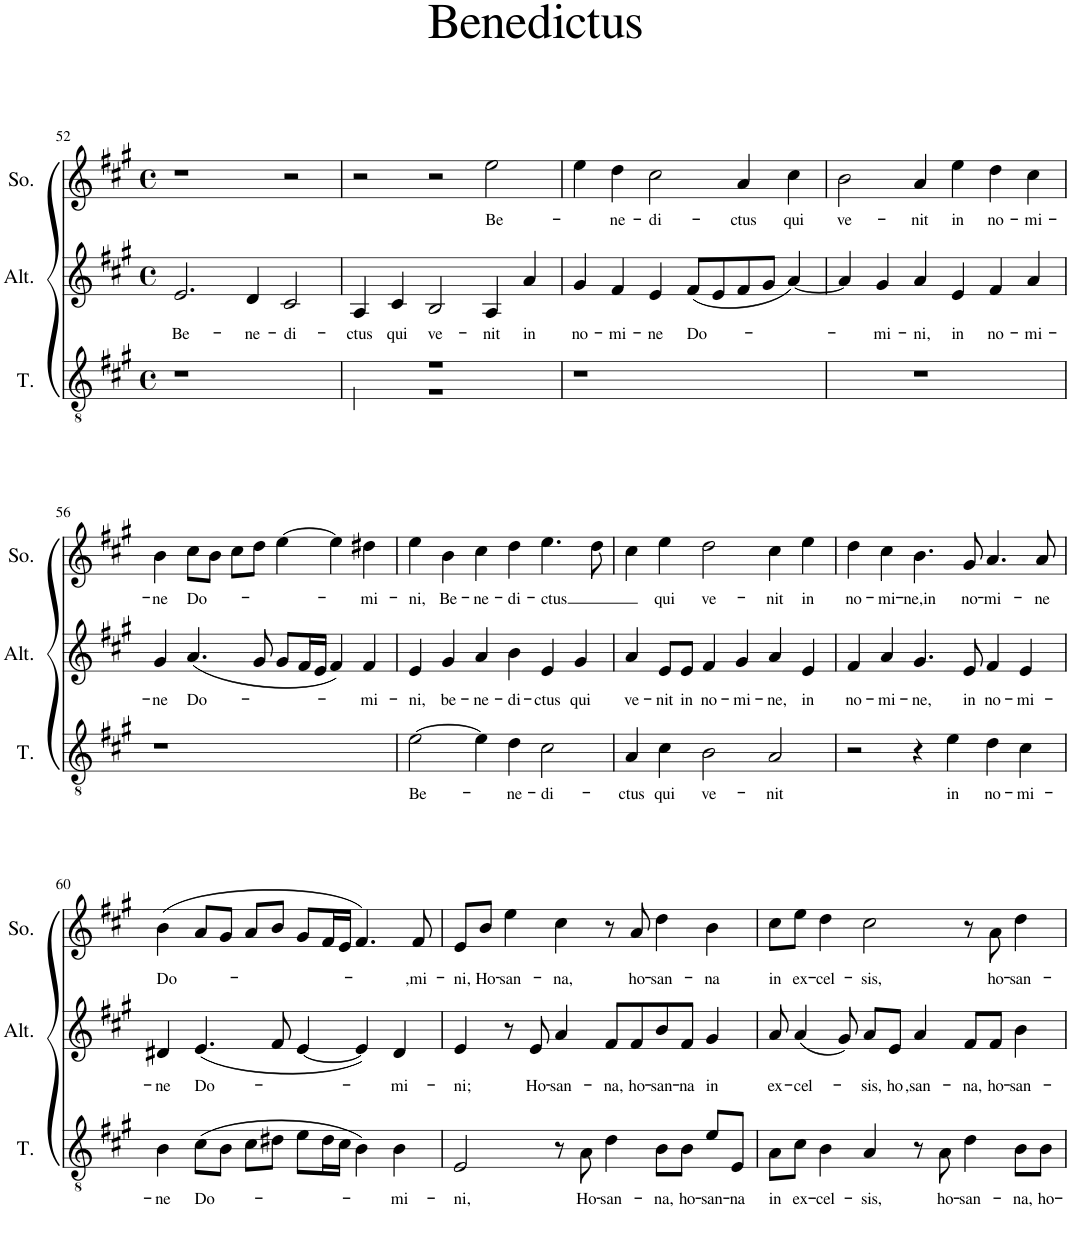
**kern	**text	**kern	**text	**kern	**text
*part3	*part3	*part2	*part2	*part1	*part1
*staff3	*staff3	*staff2	*staff2	*staff1	*staff1
*I"Ténor	*	*I"Alto	*	*I"Soprano	*
*I'T.	*	*I'Alt.	*	*I'So.	*
!!LO:PB:g=z
*clefGv2	*	*clefG2	*	*clefG2	*
*k[f#c#g#]	*	*k[f#c#g#]	*	*k[f#c#g#]	*
*M4/4	*	*M4/4	*	*M4/4	*
*met(c)	*	*met(c)	*	*met(c)	*
=52	=52	=52	=52	=52	=52
!	!	!	!LO:LY:b	!	!
1r	.	2.e/	Be-	1r	.
!	!	!	!LO:LY:b	!	!
.	.	4d/	-ne-	.	.
!	!	!	!LO:LY:b	!	!
2ryy	.	2c#/	-di-	2r	.
=53	=53	=53	=53	=53	=53
*^	*	*	*	*	*
!	!	!	!	!LO:LY:b	!	!
2ryy	4A\	.	4A/	-ctus	2r	.
!	!	!	!	!LO:LY:b	!	!
.	4ryy	.	4c#/	qui	.	.
!	!	!	!	!LO:LY:b	!	!
2r	2r	.	2B/	ve-	2r	.
!	!	!	!	!LO:LY:b	!	!LO:LY:b
2ryy	2ryy	.	4A/	-nit	2ee\	Be-
!	!	!	!	!LO:LY:b	!	!
.	.	.	4a/	in	.	.
*v	*v	*	*	*	*	*
=54	=54	=54	=54	=54	=54
!	!	!	!LO:LY:b	!	!
1r	.	4g#/	no-	4ee\	.
!	!	!	!LO:LY:b	!	!LO:LY:b
.	.	4f#/	-mi-	4dd\	-ne-
!	!	!	!LO:LY:b	!	!LO:LY:b
.	.	4e/	-ne	2cc#\	-di-
!	!	!	!LO:LY:b	!	!
.	.	(8f#/L	Do-	.	.
.	.	8e/	.	.	.
!	!	!	!	!	!LO:LY:b
2r	.	8f#/	.	4a/	-ctus
.	.	8g#/J	.	.	.
!	!	!	!	!	!LO:LY:b
.	.	[4a/)	.	4cc#\	qui
2r	.	1ryy	.	1ryy	.
2ryy	.	.	.	.	.
=55	=55	=55	=55	=55	=55
!	!	!	!	!	!LO:LY:b
2ryy	.	4a/]	.	2b\	ve-
!	!	!	!LO:LY:b	!	!
.	.	4g#/	-mi-	.	.
!	!	!	!LO:LY:b	!	!LO:LY:b
2r	.	4a/	-ni,	4a/	-nit
!	!	!	!LO:LY:b	!	!LO:LY:b
.	.	4e/	in	4ee\	in
!	!	!	!LO:LY:b	!	!LO:LY:b
2ryy	.	4f#/	no-	4dd\	no-
!	!	!	!LO:LY:b	!	!LO:LY:b
.	.	4a/	-mi-	4cc#\	-mi-
!!LO:LB:g=z
=56	=56	=56	=56	=56	=56
!	!	!	!LO:LY:b	!	!LO:LY:b
1r	.	4g#/	-ne	4b\	-ne
!	!	!	!LO:LY:b	!	!LO:LY:b
.	.	(4.a/	Do-	8cc#\L	Do-
.	.	.	.	8b\J	.
.	.	.	.	8cc#\L	.
.	.	8g#/	.	8dd\J	.
.	.	8g#/L	.	[4ee\	.
.	.	16f#/L	.	.	.
.	.	16e/JJ	.	.	.
2r	.	4f#/)	.	4ee\]	.
!	!	!	!LO:LY:b	!	!LO:LY:b
.	.	4f#/	-mi-	4dd#X\	-mi-
2ryy	.	2ryy	.	2ryy	.
=57	=57	=57	=57	=57	=57
!	!LO:LY:b	!	!LO:LY:b	!	!LO:LY:b
[2e\	Be-	4e/	-ni,	4ee\	-ni,
!	!	!	!LO:LY:b	!	!LO:LY:b
.	.	4g#/	be-	4b\	Be-
!	!	!	!LO:LY:b	!	!LO:LY:b
4e\]	.	4a/	-ne-	4cc#\	-ne-
!	!LO:LY:b	!	!LO:LY:b	!	!LO:LY:b
4d\	-ne-	4b\	-di-	4dd\	-di-
!	!LO:LY:b	!	!LO:LY:b	!	!LO:LY:b
2c#\	-di-	4e/	-ctus	4.ee\	-ctus
!	!	!	!LO:LY:b	!	!
.	.	4g#/	qui	.	.
.	.	.	.	8dd\	.
=58	=58	=58	=58	=58	=58
!	!LO:LY:b	!	!LO:LY:b	!	!
4A/	-ctus	4a/	ve-	4cc#\	.
!	!LO:LY:b	!	!LO:LY:b	!	!LO:LY:b
4c#\	qui	8e/L	-nit	4ee\	qui
!	!	!	!LO:LY:b	!	!
.	.	8e/J	in	.	.
!	!LO:LY:b	!	!LO:LY:b	!	!LO:LY:b
2B\	ve-	4f#/	no-	2dd\	ve-
!	!	!	!LO:LY:b	!	!
.	.	4g#/	-mi-	.	.
!	!LO:LY:b	!	!LO:LY:b	!	!LO:LY:b
2A/	-nit	4a/	-ne,	4cc#\	-nit
!	!	!	!LO:LY:b	!	!LO:LY:b
.	.	4e/	in	4ee\	in
=59	=59	=59	=59	=59	=59
!	!	!	!LO:LY:b	!	!LO:LY:b
2r	.	4f#/	no-	4dd\	no-
!	!	!	!LO:LY:b	!	!LO:LY:b
.	.	4a/	-mi-	4cc#\	-mi-
!	!	!	!LO:LY:b	!	!LO:LY:b
4r	.	4.g#/	-ne,	4.b\	-ne,in
!	!LO:LY:b	!	!	!	!
4e\	in	.	.	.	.
!	!	!	!LO:LY:b	!	!LO:LY:b
.	.	8e/	in	8g#/	no-
!	!LO:LY:b	!	!LO:LY:b	!	!LO:LY:b
4d\	no-	4f#/	no-	4.a/	-mi-
!	!LO:LY:b	!	!LO:LY:b	!	!
4c#\	-mi-	4e/	-mi-	.	.
!	!	!	!	!	!LO:LY:b
.	.	.	.	8a/	-ne
!!LO:LB:g=z
=60	=60	=60	=60	=60	=60
!	!LO:LY:b	!	!LO:LY:b	!	!LO:LY:b
4B\	-ne	4d#X/	-ne	(4b\	-Do-
!	!LO:LY:b	!	!LO:LY:b	!	!
(8c#\L	Do-	(4.e/	Do-	8a/L	.
8B\J	.	.	.	8g#/J	.
8c#\L	.	.	.	8a/L	.
8d#X\J	.	8f#/	.	8b/J	.
8e\L	.	[4e/	.	8g#/L	.
16d#\L	.	.	.	16f#/L	.
16c#\JJ	.	.	.	16e/JJ	.
4B\)	.	4e/])	.	4.f#/)	.
!	!LO:LY:b	!	!LO:LY:b	!	!
4B\	-mi-	4d#/	-mi-	.	.
!	!	!	!	!	!LO:LY:b
.	.	.	.	8f#/	-,mi-
=61	=61	=61	=61	=61	=61
!	!LO:LY:b	!	!LO:LY:b	!	!LO:LY:b
2E/	-ni,	4e/	-ni;	8e/L	-ni,
!	!	!	!	!	!LO:LY:b
.	.	.	.	8b/J	Ho-
!	!	!	!	!	!LO:LY:b
.	.	8r	.	4ee\	-san-
!	!	!	!LO:LY:b	!	!
.	.	8e/	Ho-	.	.
!	!	!	!LO:LY:b	!	!LO:LY:b
8r	.	4a/	-san-	4cc#\	-na,
!	!LO:LY:b	!	!	!	!
8A\	Ho-	.	.	.	.
!	!LO:LY:b	!	!LO:LY:b	!	!
4d\	-san-	8f#/L	-na,	8r	.
!	!	!	!LO:LY:b	!	!LO:LY:b
.	.	8f#/	ho-	8a/	ho-
!	!LO:LY:b	!	!LO:LY:b	!	!LO:LY:b
8B\L	-na,	8b/	-san-	4dd\	-san-
!	!LO:LY:b	!	!LO:LY:b	!	!
8B\J	ho-	8f#/J	-na	.	.
!	!LO:LY:b	!	!LO:LY:b	!	!LO:LY:b
8e/L	-san-	4g#/	in	4b\	-na
!	!LO:LY:b	!	!	!	!
8E/J	-na	.	.	.	.
=62	=62	=62	=62	=62	=62
!	!LO:LY:b	!	!LO:LY:b	!	!LO:LY:b
8A\L	in	8a/	ex-	8cc#\L	in
!	!LO:LY:b	!	!LO:LY:b	!	!LO:LY:b
8c#\J	ex-	(4a/	-cel-	8ee\J	ex-
!	!LO:LY:b	!	!	!	!LO:LY:b
4B\	-cel-	.	.	4dd\	-cel-
.	.	8g#/)	.	.	.
!	!LO:LY:b	!	!LO:LY:b	!	!LO:LY:b
4A/	-sis,	8a/L	-sis,	2cc#\	-sis,
!	!	!	!LO:LY:b	!	!
.	.	8e/J	ho-	.	.
!	!	!	!LO:LY:b	!	!
8r	.	4a/	-,san-	.	.
!	!LO:LY:b	!	!	!	!
8A\	ho-	.	.	.	.
!	!LO:LY:b	!	!LO:LY:b	!	!
4d\	-san-	8f#/L	-na,	8r	.
!	!	!	!LO:LY:b	!	!LO:LY:b
.	.	8f#/J	ho-	8a\	ho-
!	!LO:LY:b	!	!LO:LY:b	!	!LO:LY:b
8B\L	-na,	4b\	-san-	4dd\	-san-
!	!LO:LY:b	!	!	!	!
8B\J	ho-	.	.	.	.
=	=	=	=	=	=
*-	*-	*-	*-	*-	*-
